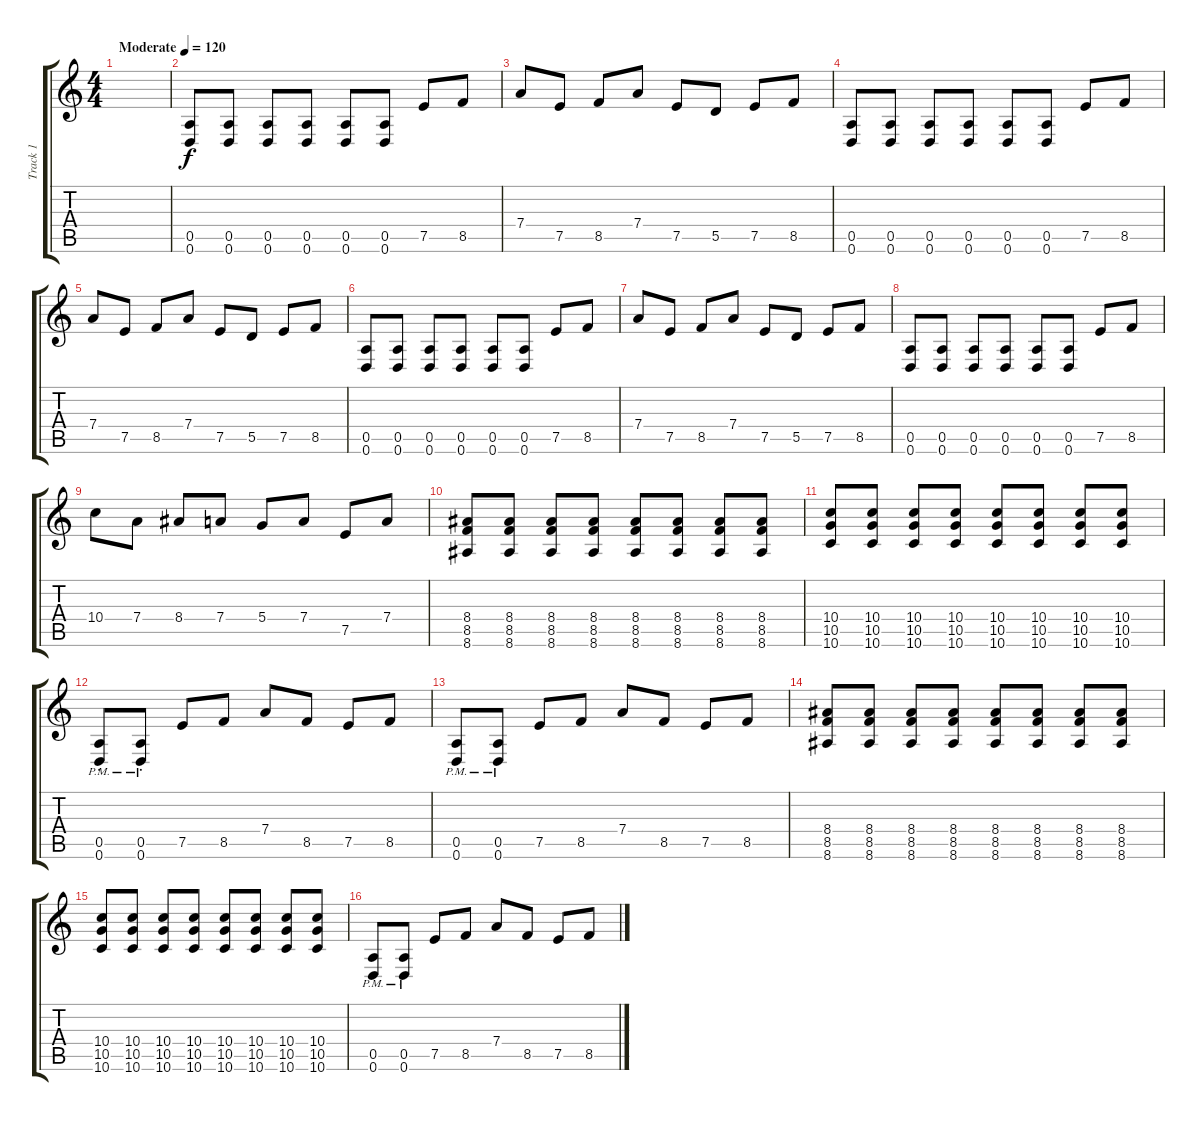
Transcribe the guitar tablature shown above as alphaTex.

\track ("Track 1" "Track 1") {instrument distortionguitar}
\staff {score tabs}
\tuning (E4 B3 G3 D3 A2 D2) {hide}
\ts (4 4)
\tempo (120 "Moderate")
\clef g2
\ks c
|
(0.5 0.6).8 (0.5 0.6).8 (0.5 0.6).8 (0.5 0.6).8 (0.5 0.6).8 (0.5 0.6).8 7.5.8 8.5.8 |
7.4.8 7.5.8 8.5.8 7.4.8 7.5.8 5.5.8 7.5.8 8.5.8 |
(0.5 0.6).8 (0.5 0.6).8 (0.5 0.6).8 (0.5 0.6).8 (0.5 0.6).8 (0.5 0.6).8 7.5.8 8.5.8 |
7.4.8 7.5.8 8.5.8 7.4.8 7.5.8 5.5.8 7.5.8 8.5.8 |
(0.5 0.6).8 (0.5 0.6).8 (0.5 0.6).8 (0.5 0.6).8 (0.5 0.6).8 (0.5 0.6).8 7.5.8 8.5.8 |
7.4.8 7.5.8 8.5.8 7.4.8 7.5.8 5.5.8 7.5.8 8.5.8 |
(0.5 0.6).8 (0.5 0.6).8 (0.5 0.6).8 (0.5 0.6).8 (0.5 0.6).8 (0.5 0.6).8 7.5.8 8.5.8 |
10.4.8 7.4.8 8.4.8 7.4.8 5.4.8 7.4.8 7.5.8 7.4.8 |
(8.4 8.5 8.6).8 (8.4 8.5 8.6).8 (8.4 8.5 8.6).8 (8.4 8.5 8.6).8 (8.4 8.5 8.6).8 (8.4 8.5 8.6).8 (8.4 8.5 8.6).8 (8.4 8.5 8.6).8 |
(10.4 10.5 10.6).8 (10.4 10.5 10.6).8 (10.4 10.5 10.6).8 (10.4 10.5 10.6).8 (10.4 10.5 10.6).8 (10.4 10.5 10.6).8 (10.4 10.5 10.6).8 (10.4 10.5 10.6).8 |
(0.5{pm st} 0.6{pm st}).8 (0.5{pm st} 0.6{pm st}).8 7.5.8 8.5.8 7.4.8 8.5.8 7.5.8 8.5.8 |
(0.5{pm} 0.6{pm}).8 (0.5{pm} 0.6{pm}).8 7.5.8 8.5.8 7.4.8 8.5.8 7.5.8 8.5.8 |
(8.4 8.5 8.6).8 (8.4 8.5 8.6).8 (8.4 8.5 8.6).8 (8.4 8.5 8.6).8 (8.4 8.5 8.6).8 (8.4 8.5 8.6).8 (8.4 8.5 8.6).8 (8.4 8.5 8.6).8 |
(10.4 10.5 10.6).8 (10.4 10.5 10.6).8 (10.4 10.5 10.6).8 (10.4 10.5 10.6).8 (10.4 10.5 10.6).8 (10.4 10.5 10.6).8 (10.4 10.5 10.6).8 (10.4 10.5 10.6).8 |
(0.5{pm} 0.6{pm}).8 (0.5{pm} 0.6{pm}).8 7.5.8 8.5.8 7.4.8 8.5.8 7.5.8 8.5.8
